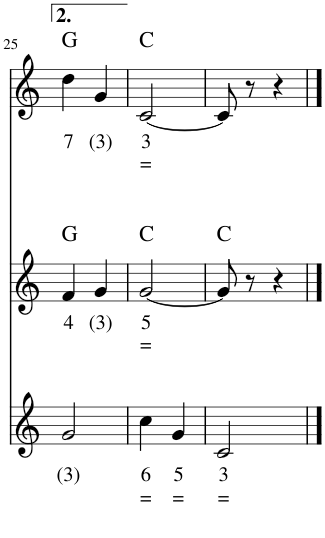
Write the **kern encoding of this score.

**kern	**text	**text	**kern	**kern	**text	**text	**kern	**text	**text	**harte
*part4	*part4	*part4	*part3	*part2	*part2	*part2	*part1	*part1	*part1	*part1
*staff4	*staff4	*staff4	*staff3	*staff2	*staff2	*staff2	*staff1	*staff1	*staff1	*
*I"Accordion	*	*	*I"Piano	*I"Accordion	*	*	*I"Accordion	*	*	*
*I'Acc	*	*	*I'Pno	*I'Acc	*	*	*I'Acc	*	*	*
!!LO:PB:g=z
*clefG2	*	*	*clefG2	*clefG2	*	*	*clefG2	*	*	*
*k[]	*	*	*k[]	*k[]	*	*	*k[]	*	*	*
*M2/4	*	*	*M2/4	*M2/4	*	*	*M2/4	*	*	*
=25	=25	=25	=25	=25	=25	=25	=25	=25	=25	=25
!	!LO:LY:b	!	!	!	!LO:LY:b	!	!	!LO:LY:b	!	!
2g/	(3)	.	8F/ 8d/L	4f/	4	.	4dd\	7	.	G:maj
.	.	.	8G/J	.	.	.	.	.	.	.
!	!	!	!	!	!LO:LY:b	!	!	!LO:LY:b	!	!
.	.	.	8F/ 8B/L	4g/	(3)	.	4g/	(3)	.	.
.	.	.	8G/J	.	.	.	.	.	.	.
=26	=26	=26	=26	=26	=26	=26	=26	=26	=26	=26
!	!LO:LY:b	!LO:LY:b	!	!	!LO:LY:b	!LO:LY:b	!	!LO:LY:b	!LO:LY:b	!
4cc\	6	=	8E/ 8c/L	[2g/	5	=	[2c/	3	=	C:maj
.	.	.	8G/J	.	.	.	.	.	.	.
!	!LO:LY:b	!LO:LY:b	!	!	!	!	!	!	!	!
4g/	5	=	8E/ 8c/L	.	.	.	.	.	.	.
.	.	.	8G/J	.	.	.	.	.	.	.
=27	=27	=27	=27	=27	=27	=27	=27	=27	=27	=27
!	!LO:LY:b	!LO:LY:b	!	!	!	!	!	!	!	!
2c/	3	=	2E 2G 2c	8g/]	.	.	8c/]	.	.	.
.	.	.	.	8r	.	.	8r	.	.	.
.	.	.	.	4r	.	.	4r	.	.	.
==	==	==	==	==	==	==	==	==	==	==
*-	*-	*-	*-	*-	*-	*-	*-	*-	*-	*-
